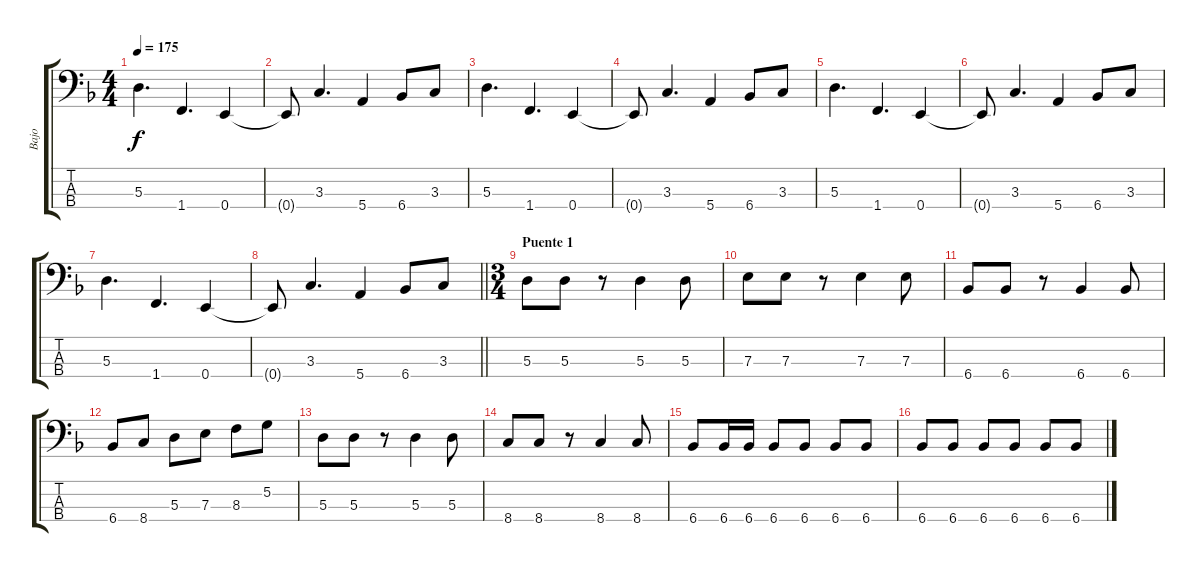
\track ("Bajo" "Bajo") {instrument electricbassfinger}
\staff {score tabs}
\tuning (G2 D2 A1 E1) {hide}
\ts (4 4)
\tempo 175
\clef f4
\ks dminor
5.3.4{d dy f} 1.4.4{d} 0.4.4 |
0.4{t}.8 3.3.4{d} 5.4.4 6.4.8 3.3.8 |
5.3.4{d} 1.4.4{d} 0.4.4 |
0.4{t}.8 3.3.4{d} 5.4.4 6.4.8 3.3.8 |
5.3.4{d} 1.4.4{d} 0.4.4 |
0.4{t}.8 3.3.4{d} 5.4.4 6.4.8 3.3.8 |
5.3.4{d} 1.4.4{d} 0.4.4 |
\barLineRight lightlight
0.4{t}.8 3.3.4{d} 5.4.4 6.4.8 3.3.8 |
\ts (3 4)
\section ("" "Puente 1")
5.3.8 5.3.8 r.8 5.3.4 5.3.8 |
7.3.8 7.3.8 r.8 7.3.4 7.3.8 |
6.4.8 6.4.8 r.8 6.4.4 6.4.8 |
6.4.8 8.4.8 5.3.8 7.3.8 8.3.8 5.2.8 |
5.3.8 5.3.8 r.8 5.3.4 5.3.8 |
8.4.8 8.4.8 r.8 8.4.4 8.4.8 |
6.4.8 6.4.16 6.4.16 6.4.8 6.4.8 6.4.8 6.4.8 |
6.4.8 6.4.8 6.4.8 6.4.8 6.4.8 6.4.8
